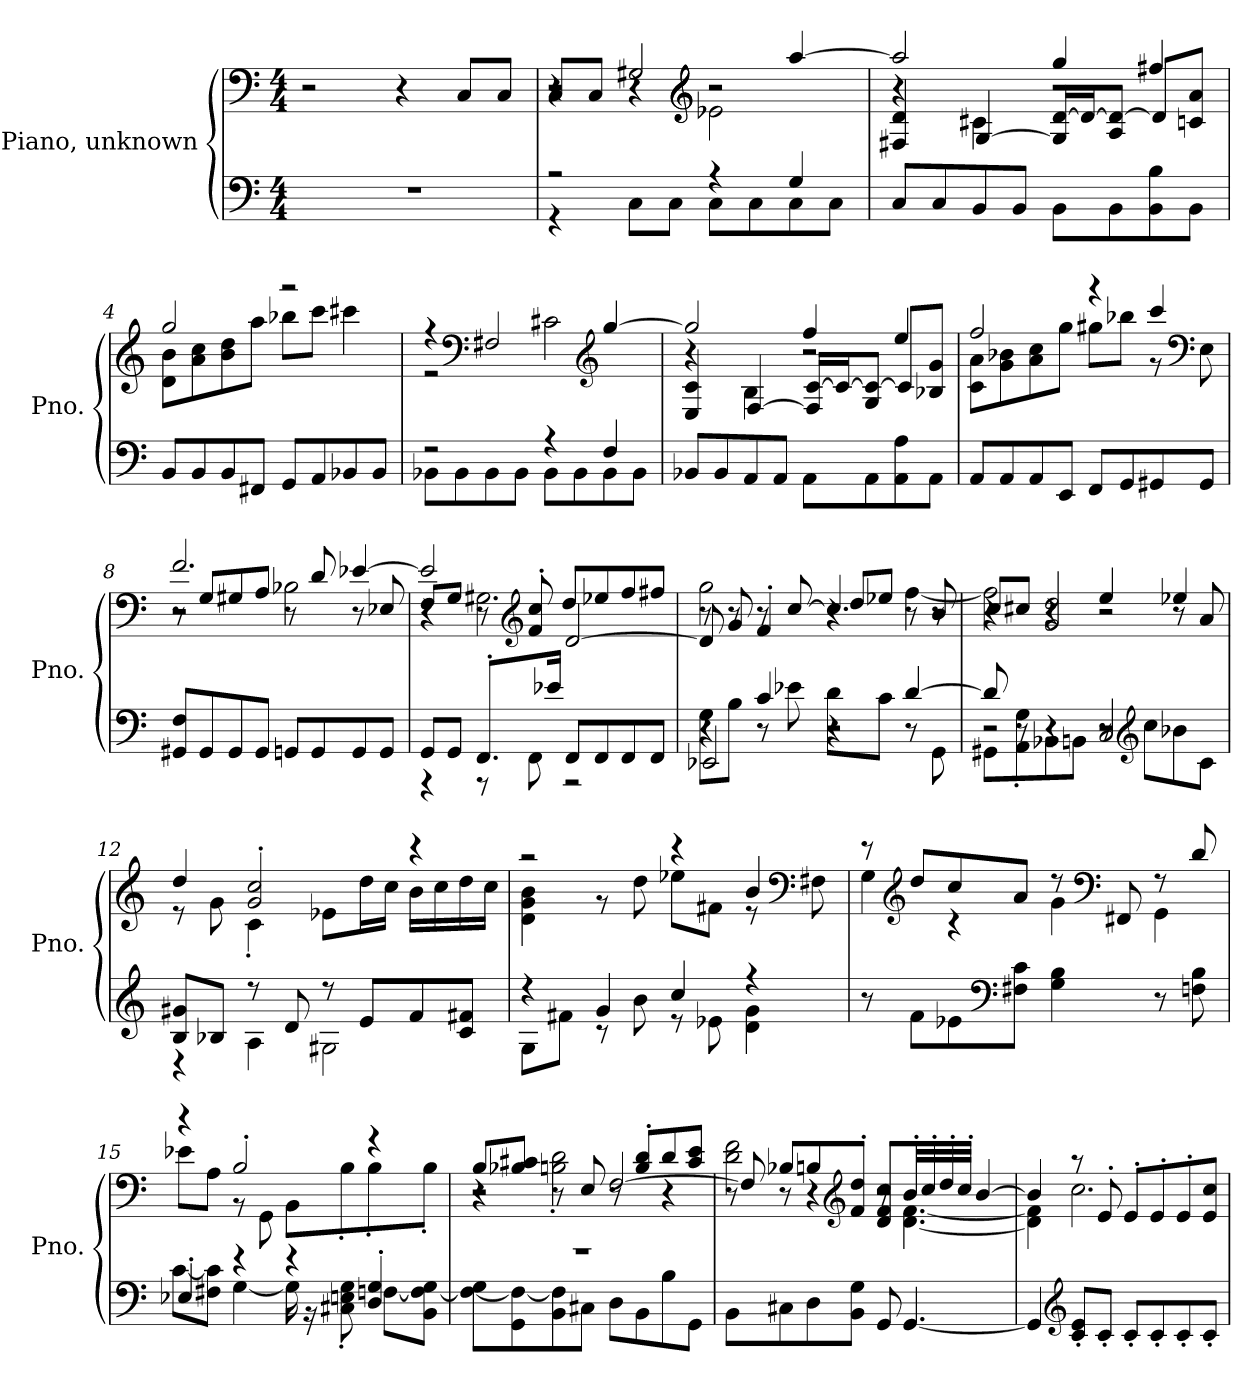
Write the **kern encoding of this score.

**kern	**kern
*part1	*part1
*staff2	*staff1
*I"Piano, unknown	*
*I'Pno.	*
*clefF4	*clefF4
*k[]	*k[]
*M4/4	*M4/4
*MM120	*MM120
=1	=1
1r	2r
.	4r
.	8C/L
.	8C/J
=2	=2
*^	*^
*	*	*	*^
2r	4r	4r	2r	8C/L
.	.	.	.	8C/J
.	8C\L	2G#X/	.	4r
.	8C\J	.	.	.
*	*	*clefG2	*	*
4r	8C\L	.	2e-X\	2r
.	8C\	.	.	.
4G/	8C\	[4aa/	.	.
.	8C\J	.	.	.
*v	*v	*	*	*
=3	=3	=3	=3
8C/L	2aa/]	4r	4F#X/ 4d/
8C/	.	.	.
8BB/	.	4c#X\	[4G/
8BB/J	.	.	.
8BB\L	4gg/	2r	16G/] [16d/LL
.	.	.	16d/J_
8BB\	.	.	8A/ 8d/_J
8BB\ 8B\	4ff#X/	.	8d/L]
8BB\J	.	.	8cn/ 8a/J
*	*	*v	*v
=4	=4	=4
8BB/L	2gg/	8d\ 8b\L
8BB/	.	8a\ 8cc\
8BB/	.	8b\ 8dd\
8FF#X/J	.	8aa\J
8GG/L	2r	8bb-X\L
8AA/	.	8ccc\J
8BB-X/	.	4ccc#X\
8BB-/J	.	.
!!LO:LB:g=z	!!
=5	=5	=5
*^	*	*
2r	8BB-X\L	4r	2r
.	8BB-\	.	.
*	*	*clefF4	*
.	8BB-\	2F#X/	.
.	8BB-\J	.	.
4r	8BB-\L	.	2c#X\
.	8BB-\	.	.
*	*	*clefG2	*
4F/	8BB-\	[4gg/	.
.	8BB-\J	.	.
*v	*v	*	*
=6	=6	=6
*	*	*^
8BB-X/L	2gg/]	4r	4E/ 4c/
8BB-/	.	.	.
8AA/	.	4B\	[4F/
8AA/J	.	.	.
8AA\L	4ff/	2r	16F/] [16c/LL
.	.	.	16c/J_
8AA\	.	.	8G/ 8c/_J
8AA\ 8A\	4ee/	.	8c/L]
8AA\J	.	.	8B-X/ 8g/J
*	*	*v	*v
=7	=7	=7
8AA/L	2ff/	8c\ 8a\L
8AA/	.	8g\ 8b-X\
8AA/	.	8a\ 8cc\
8EE/J	.	8gg\J
8FF/L	4r	8gg#X\L
8GG/	.	8bb-X\J
8GG#X/	4ccc/	8r
*	*clefF4	*
8GG#/J	.	8E\
!!LO:LB:g=z
=8	=8	=8
*	*	*^
8GG#X/ 8F/L	2.f/	2r	8r
8GG#/	.	.	8G/L
8GG#/	.	.	8G#X/
8GG#/J	.	.	8A/J
8GGn/L	.	2B-X\	8r
8GG/	.	.	8d/
8GG/	[4e-X/	.	8r
8GG/J	.	.	8E-X/
=9	=9	=9	=9
*^	*	*	*
8GG/L	4r	2e-/]	4r	8F/L
8GG/J	.	.	.	8G/J
8.FF'/L	8r	.	2.G#X\	8r
*	*	*clefG2	*	*
.	8FF\	.	.	8f/' 8cc/'
16e-X/Jk	.	.	.	.
8FF/L	2r	[2d/	.	8dd/L
8FF/	.	.	.	8ee-X/
8FF/	.	.	.	8ff/
8FF/J	.	.	.	8ff#X/J
=10	=10	=10	=10	=10
*	*^	*	*	*
4r	8G\L	2EE-X/	8d/]	2gg\	8r
.	8B\J	.	8r	.	8g/
4c/	8r	.	8r	.	4f'/
.	8e-X\	.	[8cc/	.	.
4r	8d\L	2r	4.cc/]	4r	8dd/L
.	8c\J	.	.	.	8ee-X/J
[4d/	8r	.	.	[4ff\	8r
.	8GG\	.	8r	.	8b/
!!LO:LB:g=z	!!	!!
=11	=11	=11	=11	=11	=11
8d/]	8GG#X\L	2r	4r	2ff\]	8cc/L
8r	8AA\' 8G\'	.	.	.	8cc#X/J
4r	8BB-X\	.	2g/ 2dd/	.	4r
.	8BBn\J	.	.	.	.
2r	8r	2C/	.	2r	4ee/
*clefG2	*	*	*	*	*
.	8cc\L	.	.	.	.
.	8b-X\	.	4ee-X/	.	8r
.	8c\J	.	.	.	8a/
*	*v	*v	*	*	*
*	*	*	*v	*v
=12	=12	=12	=12
8B/ 8g#X/L	4r	4dd/	8r
8B-X/J	.	.	8g\
8r	4A\	2g/' 2cc/'	4c'\
8d/	.	.	.
8r	2G#X\	.	8e-X\L
8e/L	.	.	16dd\L
.	.	.	16cc\JJ
8f/	.	4r	16b\LL
.	.	.	16cc\
8c/ 8f#X/J	.	.	16dd\
.	.	.	16cc\JJ
=13	=13	=13	=13
4r	8G\L	2r	4d\ 4g\ 4b\
.	8f#X\J	.	.
4g/	8r	.	8r
.	8b\	.	8dd\
4cc/	8r	4r	8ee-X\L
.	8e-X\	.	8f#X\J
4r	4d\ 4g\	4b/	8r
*	*	*clefF4	*
.	.	.	8F#X\
*v	*v	*	*
!!LO:LB:g=z	!!
=14	=14	=14
8r	8r	4G\
*	*clefG2	*
8f\L	8dd/L	.
8e-X\	8cc/	4r
*clefF4	*	*
8F#X\ 8c\J	8a/J	.
4G\ 4B\	8r	4g\
*	*clefF4	*
.	8FF#X/	.
8r	8r	4GG\
8Fn\ 8B\	8d/	.
=15	=15	=15
*^	*	*
4E-X'/	[8c\L	4r	8e-X\L
.	8F#X\ 8c\]J	.	8A\J
4r	[4G\	2B'/	8r
.	.	.	8GG\
4r	16G\]	.	8BB\L
.	16r	.	.
.	8C#X\' 8En\' 8G\'	.	8B'\
4D/' 4G/'	[8Fn\L	4r	8B'\
.	8BB\ 8F\_ 8G\J	.	8B'\J
=16	=16	=16	=16
*	*	*	*^
1r	8F\_ 8G\L	8B/L	4r	2r
.	8GG\ 8F\_	8B-X/ 8c#X/J	.	.
.	8BB\ 8F\]	8r	2Bn\' 2d\'	.
.	8C#X\J	8E/	.	.
.	8D\L	8r	.	[2F/
.	8BB\	8B/' 8d/'L	.	.
.	8B\	8d/	4r	.
.	8GG\J	8c#/ 8e/J	.	.
*v	*v	*	*	*
!!LO:LB:g=z	!!	!!
=17	=17	=17	=17
8BB\L	8r	2d\ 2f\	8F/]
8C#X\	8B-X/L	.	8r
8D\	8Bn/	.	4r
*	*clefG2	*	*
8BB\ 8G\J	8f/' 8dd/'J	.	.
8GG/	8d/ 8f/ 8cc/L	8r	2r
[4.GG/	32b'/LL	[4.d\ [4.f\	.
.	32cc'/	.	.
.	32dd'/	.	.
.	32cc'/JJJ	.	.
.	[4b/	.	.
*	*	*v	*v
=18	=18	=18
4GG/]	4b/]	4d\] 4f\]
*clefG2	*	*
8c/' 8e/'L	8r	2.cc\
8c'/J	8e'/	.
8c'/L	8e'/L	.
8c'/	8e'/	.
8c'/	8e'/	.
8c'/J	8e/ 8cc/J	.
*	*v	*v
=	=
*-	*-
